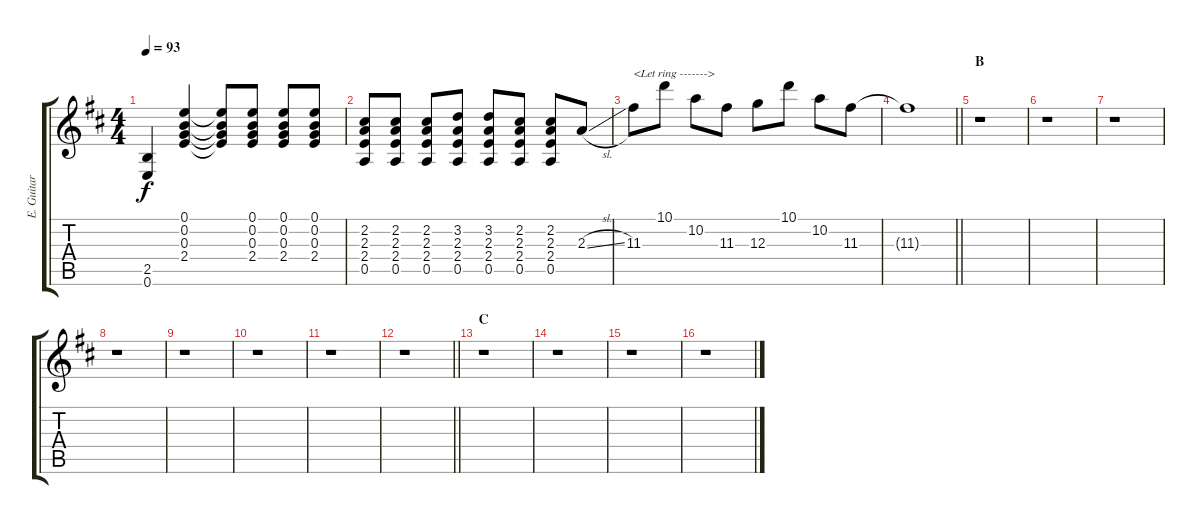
\track ("E. Guitar I" "E. Guitar ") {instrument overdrivenguitar}
\staff {score tabs}
\tuning (E4 B3 G3 D3 A2 E2) {hide}
\ts (4 4)
\tempo 93
\clef g2
\ks d
(2.5 0.6).4{dy f} (0.1 0.2 0.3 2.4).4 (0.1{t} 0.2{t} 0.3{t} 2.4{t}).8 (0.1 0.2 0.3 2.4).8 (0.1 0.2 0.3 2.4).8 (0.1 0.2 0.3 2.4).8 |
(2.2 2.3 2.4 0.5).8 (2.2 2.3 2.4 0.5).8 (2.2 2.3 2.4 0.5).8 (3.2 2.3 2.4 0.5).8 (3.2 2.3 2.4 0.5).8 (2.2 2.3 2.4 0.5).8 (2.2 2.3 2.4 0.5).8 2.3{sl}.8 |
11.3.8{txt "<Let ring ------->"} 10.1.8 10.2.8 11.3.8 12.3.8 10.1.8 10.2.8 11.3.8 |
\barLineRight lightlight
11.3{t}.1 |
\section ("" "B")
r.1 |
r.1 |
r.1 |
r.1 |
r.1 |
r.1 |
r.1 |
\barLineRight lightlight
r.1 |
\section ("" "C")
r.1 |
r.1 |
r.1 |
r.1
